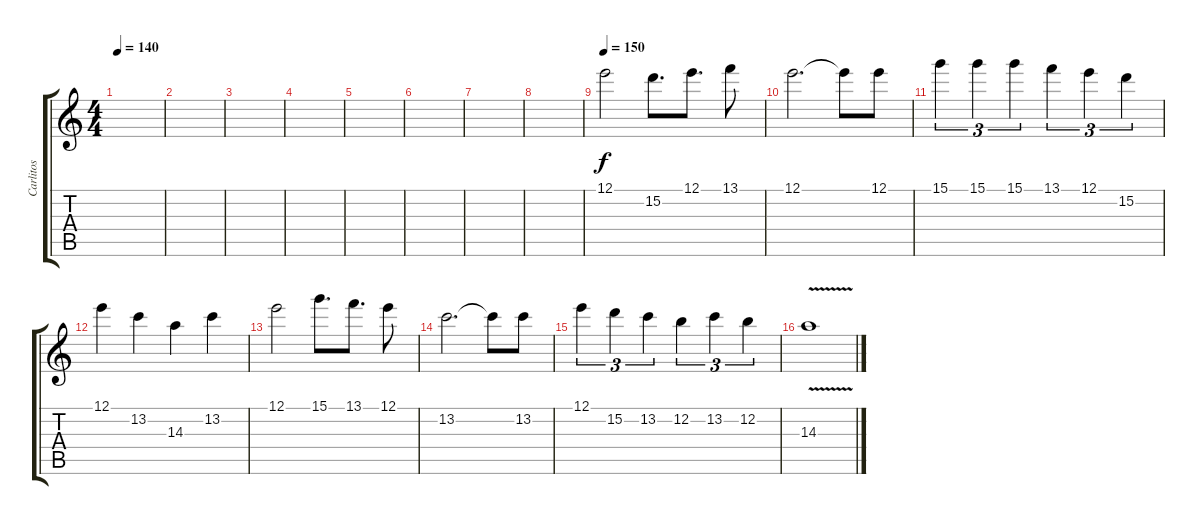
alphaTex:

\track ("Carlitos" "Carlitos") {instrument overdrivenguitar}
\staff {score tabs}
\tuning (E4 B3 G3 D3 A2 E2) {hide}
\ts (4 4)
\tempo 140
\clef g2
\ks c
|
|
|
|
|
|
|
|
\tempo 150
12.1.2 15.2.8{d} 12.1.8{d} 13.1.8 |
12.1.2{d} 12.1{t}.8 12.1.8 |
15.1.4{tu (3 2)} 15.1.4{tu (3 2)} 15.1.4{tu (3 2)} 13.1.4{tu (3 2)} 12.1.4{tu (3 2)} 15.2.4{tu (3 2)} |
12.1.4 13.2.4 14.3.4 13.2.4 |
12.1.2 15.1.8{d} 13.1.8{d} 12.1.8 |
13.2.2{d} 13.2{t}.8 13.2.8 |
12.1.4{tu (3 2)} 15.2.4{tu (3 2)} 13.2.4{tu (3 2)} 12.2.4{tu (3 2)} 13.2.4{tu (3 2)} 12.2.4{tu (3 2)} |
14.3{v}.1
